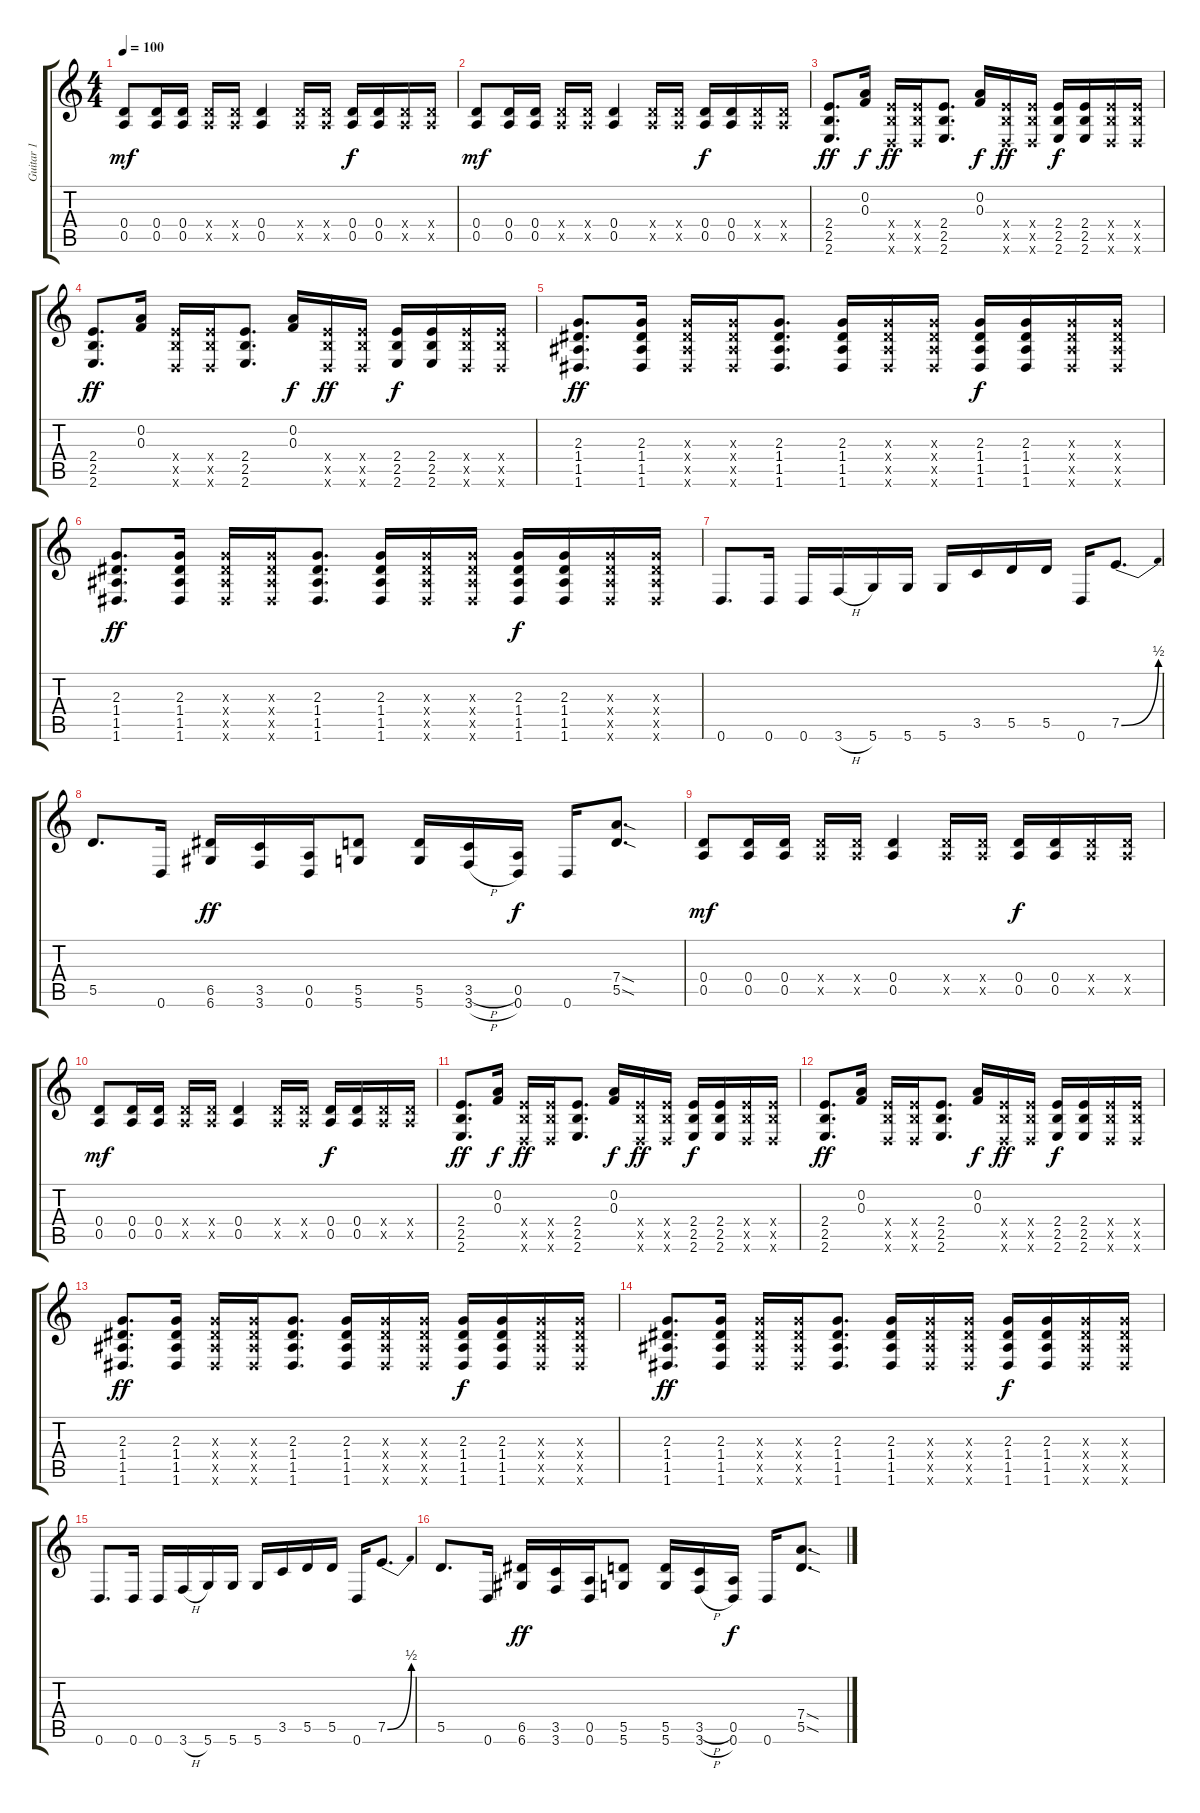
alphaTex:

\track ("Guitar 1" "Guitar 1") {instrument overdrivenguitar}
\staff {score tabs}
\tuning (E4 A3 F3 D3 A2 D2) {hide}
\ts (4 4)
\tempo 100
\clef g2
\ks c
(0.4 0.5).8{dy mf instrument overdrivenguitar} (0.4 0.5).16 (0.4 0.5).16 (0.4{x} 0.5{x}).16 (0.4{x} 0.5{x}).16 (0.4 0.5).4 (0.4{x} 0.5{x}).16 (0.4{x} 0.5{x}).16 (0.4 0.5).16{dy f} (0.4 0.5).16 (0.4{x} 0.5{x}).16 (0.4{x} 0.5{x}).16 |
(0.4 0.5).8{dy mf} (0.4 0.5).16 (0.4 0.5).16 (0.4{x} 0.5{x}).16 (0.4{x} 0.5{x}).16 (0.4 0.5).4 (0.4{x} 0.5{x}).16 (0.4{x} 0.5{x}).16 (0.4 0.5).16{dy f} (0.4 0.5).16 (0.4{x} 0.5{x}).16 (0.4{x} 0.5{x}).16 |
(2.4 2.5 2.6).8{d dy ff} (0.2 0.3).16{dy f} (2.4{x} 2.5{x} 0.6{x}).16{dy ff} (2.4{x} 2.5{x} 0.6{x}).16 (2.4 2.5 2.6).8{d} (0.2 0.3).16{dy f} (2.4{x} 2.5{x} 0.6{x}).16{dy ff} (2.4{x} 2.5{x} 0.6{x}).16 (2.4 2.5 2.6).16{dy f} (2.4 2.5 2.6).16 (2.4{x} 2.5{x} 0.6{x}).16 (2.4{x} 2.5{x} 0.6{x}).16 |
(2.4 2.5 2.6).8{d dy ff} (0.2 0.3).16 (2.4{x} 2.5{x} 0.6{x}).16 (2.4{x} 2.5{x} 0.6{x}).16 (2.4 2.5 2.6).8{d} (0.2 0.3).16{dy f} (2.4{x} 2.5{x} 0.6{x}).16{dy ff} (2.4{x} 2.5{x} 0.6{x}).16 (2.4 2.5 2.6).16{dy f} (2.4 2.5 2.6).16 (2.4{x} 2.5{x} 0.6{x}).16 (2.4{x} 2.5{x} 0.6{x}).16 |
(2.3 1.4 1.5 1.6).8{d dy ff} (2.3 1.4 1.5 1.6).16 (2.3{x} 1.4{x} 1.5{x} 1.6{x}).16 (2.3{x} 1.4{x} 1.5{x} 1.6{x}).16 (2.3 1.4 1.5 1.6).8{d} (2.3 1.4 1.5 1.6).16 (2.3{x} 1.4{x} 1.5{x} 1.6{x}).16 (2.3{x} 1.4{x} 1.5{x} 1.6{x}).16 (2.3 1.4 1.5 1.6).16{dy f} (2.3 1.4 1.5 1.6).16 (2.3{x} 1.4{x} 1.5{x} 1.6{x}).16 (2.3{x} 1.4{x} 1.5{x} 1.6{x}).16 |
(2.3 1.4 1.5 1.6).8{d dy ff} (2.3 1.4 1.5 1.6).16 (2.3{x} 1.4{x} 1.5{x} 1.6{x}).16 (2.3{x} 1.4{x} 1.5{x} 1.6{x}).16 (2.3 1.4 1.5 1.6).8{d} (2.3 1.4 1.5 1.6).16 (2.3{x} 1.4{x} 1.5{x} 1.6{x}).16 (2.3{x} 1.4{x} 1.5{x} 1.6{x}).16 (2.3 1.4 1.5 1.6).16{dy f} (2.3 1.4 1.5 1.6).16 (2.3{x} 1.4{x} 1.5{x} 1.6{x}).16 (2.3{x} 1.4{x} 1.5{x} 1.6{x}).16 |
0.6.8{d} 0.6.16 0.6.16 3.6{h}.16 5.6.16 5.6.16 5.6.16 3.5.16 5.5.16 5.5.16 0.6.16 7.5{be (bend 0 0 60 2)}.8{d} |
5.5.8{d} 0.6.16 (6.5 6.6).16{dy ff} (3.5 3.6).16 (0.5 0.6).16 (5.5 5.6).8 (5.5 5.6).16 (3.5{h} 3.6{h}).16 (0.5 0.6).16{dy f} 0.6.16 (7.4{sod} 5.5{sod}).8{d} |
(0.4 0.5).8{dy mf} (0.4 0.5).16 (0.4 0.5).16 (0.4{x} 0.5{x}).16 (0.4{x} 0.5{x}).16 (0.4 0.5).4 (0.4{x} 0.5{x}).16 (0.4{x} 0.5{x}).16 (0.4 0.5).16{dy f} (0.4 0.5).16 (0.4{x} 0.5{x}).16 (0.4{x} 0.5{x}).16 |
(0.4 0.5).8{dy mf} (0.4 0.5).16 (0.4 0.5).16 (0.4{x} 0.5{x}).16 (0.4{x} 0.5{x}).16 (0.4 0.5).4 (0.4{x} 0.5{x}).16 (0.4{x} 0.5{x}).16 (0.4 0.5).16{dy f} (0.4 0.5).16 (0.4{x} 0.5{x}).16 (0.4{x} 0.5{x}).16 |
(2.4 2.5 2.6).8{d dy ff} (0.2 0.3).16{dy f} (2.4{x} 2.5{x} 0.6{x}).16{dy ff} (2.4{x} 2.5{x} 0.6{x}).16 (2.4 2.5 2.6).8{d} (0.2 0.3).16{dy f} (2.4{x} 2.5{x} 0.6{x}).16{dy ff} (2.4{x} 2.5{x} 0.6{x}).16 (2.4 2.5 2.6).16{dy f} (2.4 2.5 2.6).16 (2.4{x} 2.5{x} 0.6{x}).16 (2.4{x} 2.5{x} 0.6{x}).16 |
(2.4 2.5 2.6).8{d dy ff} (0.2 0.3).16 (2.4{x} 2.5{x} 0.6{x}).16 (2.4{x} 2.5{x} 0.6{x}).16 (2.4 2.5 2.6).8{d} (0.2 0.3).16{dy f} (2.4{x} 2.5{x} 0.6{x}).16{dy ff} (2.4{x} 2.5{x} 0.6{x}).16 (2.4 2.5 2.6).16{dy f} (2.4 2.5 2.6).16 (2.4{x} 2.5{x} 0.6{x}).16 (2.4{x} 2.5{x} 0.6{x}).16 |
(2.3 1.4 1.5 1.6).8{d dy ff} (2.3 1.4 1.5 1.6).16 (2.3{x} 1.4{x} 1.5{x} 1.6{x}).16 (2.3{x} 1.4{x} 1.5{x} 1.6{x}).16 (2.3 1.4 1.5 1.6).8{d} (2.3 1.4 1.5 1.6).16 (2.3{x} 1.4{x} 1.5{x} 1.6{x}).16 (2.3{x} 1.4{x} 1.5{x} 1.6{x}).16 (2.3 1.4 1.5 1.6).16{dy f} (2.3 1.4 1.5 1.6).16 (2.3{x} 1.4{x} 1.5{x} 1.6{x}).16 (2.3{x} 1.4{x} 1.5{x} 1.6{x}).16 |
(2.3 1.4 1.5 1.6).8{d dy ff} (2.3 1.4 1.5 1.6).16 (2.3{x} 1.4{x} 1.5{x} 1.6{x}).16 (2.3{x} 1.4{x} 1.5{x} 1.6{x}).16 (2.3 1.4 1.5 1.6).8{d} (2.3 1.4 1.5 1.6).16 (2.3{x} 1.4{x} 1.5{x} 1.6{x}).16 (2.3{x} 1.4{x} 1.5{x} 1.6{x}).16 (2.3 1.4 1.5 1.6).16{dy f} (2.3 1.4 1.5 1.6).16 (2.3{x} 1.4{x} 1.5{x} 1.6{x}).16 (2.3{x} 1.4{x} 1.5{x} 1.6{x}).16 |
0.6.8{d} 0.6.16 0.6.16 3.6{h}.16 5.6.16 5.6.16 5.6.16 3.5.16 5.5.16 5.5.16 0.6.16 7.5{be (bend 0 0 60 2)}.8{d} |
5.5.8{d} 0.6.16 (6.5 6.6).16{dy ff} (3.5 3.6).16 (0.5 0.6).16 (5.5 5.6).8 (5.5 5.6).16 (3.5{h} 3.6{h}).16 (0.5 0.6).16{dy f} 0.6.16 (7.4{sod} 5.5{sod}).8{d}
